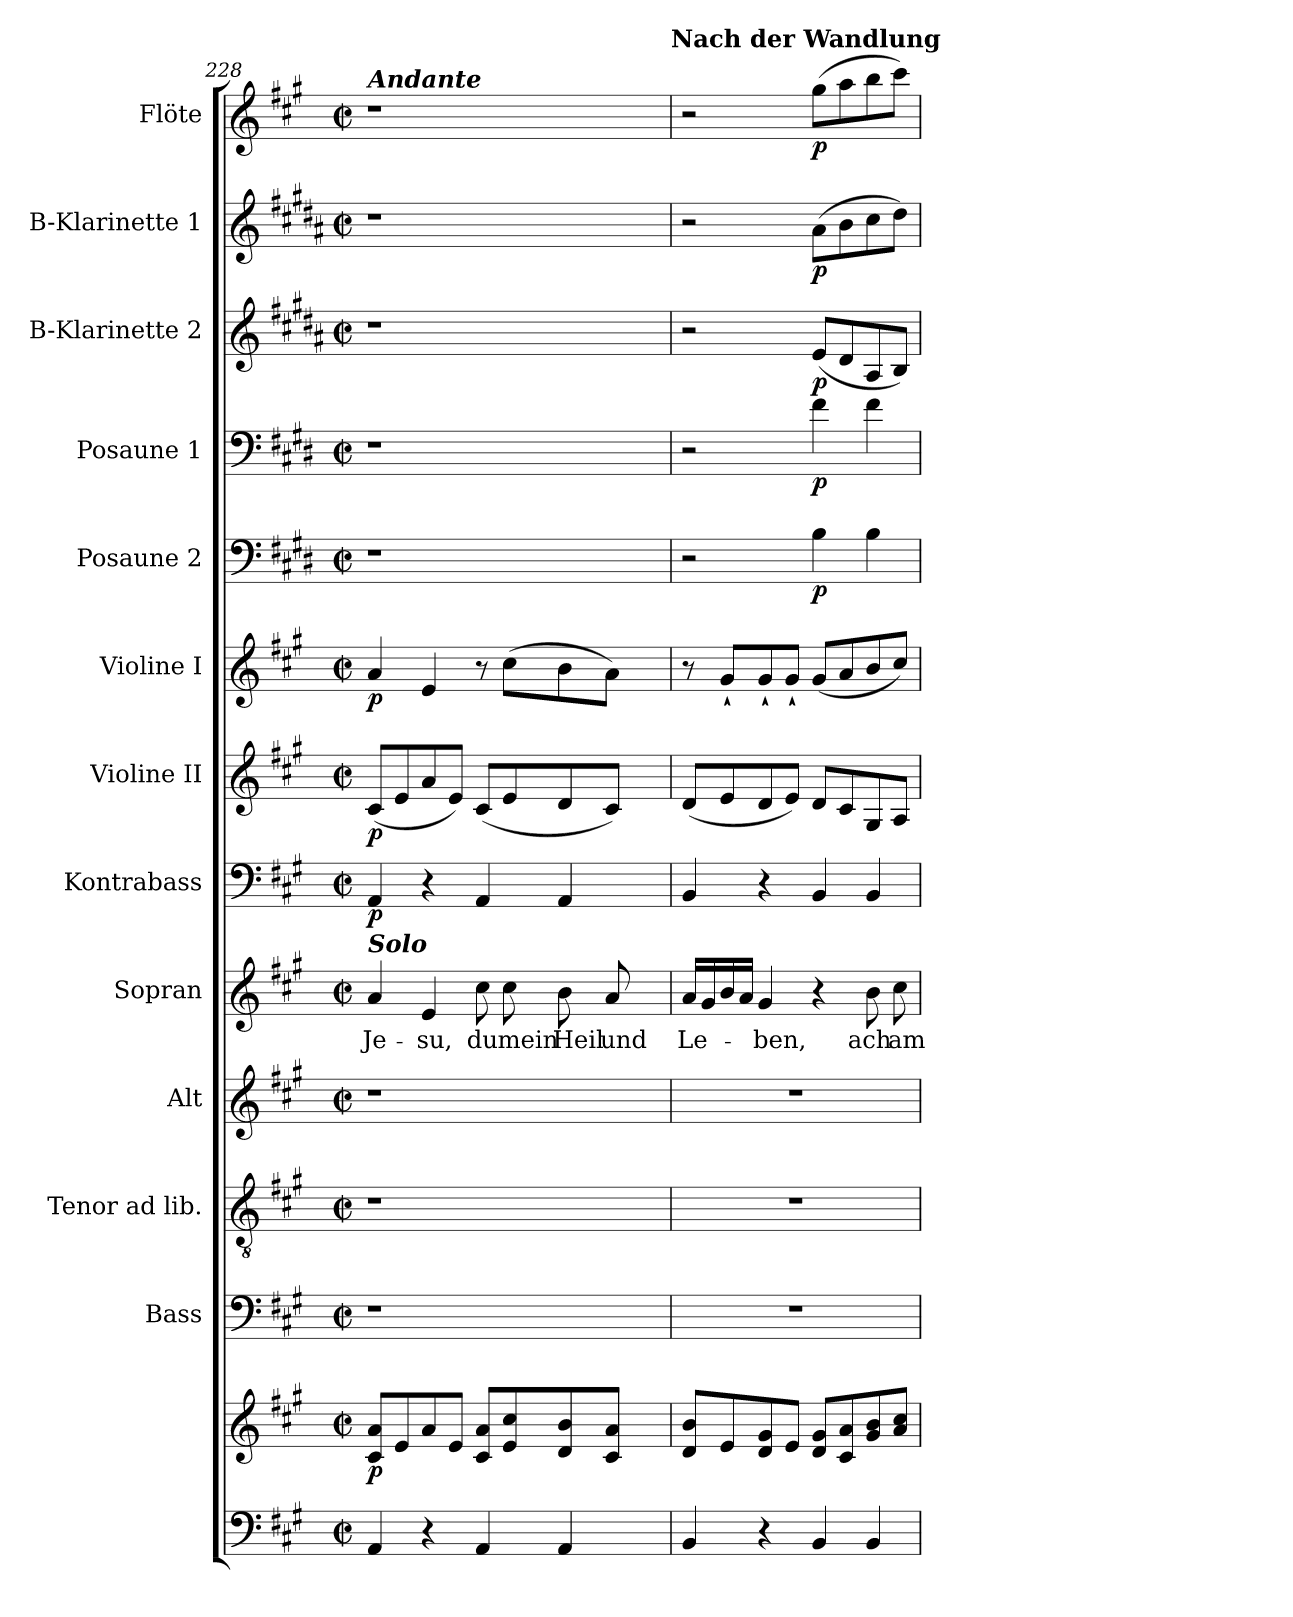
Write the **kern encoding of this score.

**kern	**kern	**dynam	**kern	**kern	**kern	**kern	**text	**kern	**dynam	**kern	**dynam	**kern	**dynam	**kern	**dynam	**kern	**dynam	**kern	**dynam	**kern	**dynam	**kern	**dynam
*part13	*part13	*part13	*part12	*part11	*part10	*part9	*part9	*part8	*part8	*part7	*part7	*part6	*part6	*part5	*part5	*part4	*part4	*part3	*part3	*part2	*part2	*part1	*part1
*staff14	*staff13	*staff13/14	*staff12	*staff11	*staff10	*staff9	*staff9	*staff8	*staff8	*staff7	*staff7	*staff6	*staff6	*staff5	*staff5	*staff4	*staff4	*staff3	*staff3	*staff2	*staff2	*staff1	*staff1
*	*	*	*I"Bass	*I"Tenor ad lib.	*I"Alt	*I"Sopran	*	*I"Kontrabass	*	*I"Violine II	*	*I"Violine I	*	*I"Posaune 2	*	*I"Posaune 1	*	*I"B-Klarinette 2	*	*I"B-Klarinette 1	*	*I"Flöte	*
*	*	*	*I'B.	*I'T.	*I'A.	*I'S.	*	*I'Kb.	*	*I'Vl. II	*	*I'Vl. I	*	*I'Pos 2	*	*I'Pos. 1	*	*I'B Kl. 2	*	*I'B Kl. 1	*	*I'Fl.	*
!!LO:PB:g=z
*clefF4	*clefG2	*	*clefF4	*clefGv2	*clefG2	*clefG2	*	*clefF4	*	*clefG2	*	*clefG2	*	*clefF4	*	*clefF4	*	*clefG2	*	*clefG2	*	*clefG2	*
*	*	*	*	*	*	*	*	*ITrd7c12	*	*	*	*	*	*ITrd4c7	*	*ITrd4c7	*	*ITrd1c2	*	*ITrd1c2	*	*	*
*k[f#c#g#]	*k[f#c#g#]	*	*k[f#c#g#]	*k[f#c#g#]	*k[f#c#g#]	*k[f#c#g#]	*	*k[f#c#g#]	*	*k[f#c#g#]	*	*k[f#c#g#]	*	*k[f#c#g#]	*	*k[f#c#g#]	*	*k[f#c#g#]	*	*k[f#c#g#]	*	*k[f#c#g#]	*
*A:	*A:	*	*A:	*A:	*A:	*A:	*	*A:	*	*A:	*	*A:	*	*A:	*	*A:	*	*A:	*	*A:	*	*A:	*
*M2/2	*M2/2	*	*M2/2	*M2/2	*M2/2	*M2/2	*	*M2/2	*	*M2/2	*	*M2/2	*	*M2/2	*	*M2/2	*	*M2/2	*	*M2/2	*	*M2/2	*
*met(c|)	*met(c|)	*	*met(c|)	*met(c|)	*met(c|)	*met(c|)	*	*met(c|)	*	*met(c|)	*	*met(c|)	*	*met(c|)	*	*met(c|)	*	*met(c|)	*	*met(c|)	*	*met(c|)	*
=228	=228	=228	=228	=228	=228	=228	=228	=228	=228	=228	=228	=228	=228	=228	=228	=228	=228	=228	=228	=228	=228	=228	=228
!	!	!	!	!	!	!	!	!	!	!	!	!	!	!	!	!	!	!	!	!	!	!LO:TX:a:Bi:t=Andante	!
!	!	!	!	!	!	!LO:TX:a:Bi:t=Solo	!	!	!	!	!	!	!	!	!	!	!	!	!	!	!	!	!
!	!	!LO:DY:b	!	!	!	!	!LO:LY:b	!	!LO:DY:b	!	!LO:DY:b	!	!LO:DY:b	!	!	!	!	!	!	!	!	!	!
4AA/	8c#/ 8a/L	p	1r	1r	1r	4a/	Je-	4AAA/	p	(<8c#/L	p	4a/	p	1r	.	1r	.	1r	.	1r	.	1r	.
.	8e/	.	.	.	.	.	.	.	.	8e/	.	.	.	.	.	.	.	.	.	.	.	.	.
!	!	!	!	!	!	!	!LO:LY:b	!	!	!	!	!	!	!	!	!	!	!	!	!	!	!	!
4r	8a/	.	.	.	.	4e/	-su,	4r	.	8a/	.	4e/	.	.	.	.	.	.	.	.	.	.	.
.	8e/J	.	.	.	.	.	.	.	.	8e/J)	.	.	.	.	.	.	.	.	.	.	.	.	.
!	!	!	!	!	!	!	!LO:LY:b	!	!	!	!	!	!	!	!	!	!	!	!	!	!	!	!
4AA/	8c#/ 8a/L	.	.	.	.	8cc#\	du	4AAA/	.	(<8c#/L	.	8r	.	.	.	.	.	.	.	.	.	.	.
!	!	!	!	!	!	!	!LO:LY:b	!	!	!	!	!	!	!	!	!	!	!	!	!	!	!	!
.	8e/ 8cc#/	.	.	.	.	8cc#\	mein	.	.	8e/	.	(>8cc#\L	.	.	.	.	.	.	.	.	.	.	.
!	!	!	!	!	!	!	!LO:LY:b	!	!	!	!	!	!	!	!	!	!	!	!	!	!	!	!
4AA/	8d/ 8b/	.	.	.	.	8b\	Heil	4AAA/	.	8d/	.	8b\	.	.	.	.	.	.	.	.	.	.	.
!	!	!	!	!	!	!	!LO:LY:b	!	!	!	!	!	!	!	!	!	!	!	!	!	!	!	!
.	8c#/ 8a/J	.	.	.	.	8a/	und	.	.	8c#/J)	.	8a\J)	.	.	.	.	.	.	.	.	.	.	.
8..ryy	8..ryy	.	8..ryy	8..ryy	8..ryy	8..ryy	.	8..ryy	.	8..ryy	.	8..ryy	.	8..ryy	.	8..ryy	.	8..ryy	.	8..ryy	.	8..ryy	.
!	!	!	!	!	!	!	!	!	!	!	!	!	!	!	!	!	!	!	!	!	!	!LO:TX:a:B:t=Nach der Wandlung	!
=229	=229	=229	=229	=229	=229	=229	=229	=229	=229	=229	=229	=229	=229	=229	=229	=229	=229	=229	=229	=229	=229	=229	=229
!	!	!	!	!	!	!	!LO:LY:b	!	!	!	!	!	!	!	!	!	!	!	!	!	!	!	!
4BB/	8d/ 8b/L	.	1r	1r	1r	16a/LL	Le-	4BBB/	.	(<8d/L	.	8r	.	2r	.	2r	.	2r	.	2r	.	2r	.
.	.	.	.	.	.	16g#/	.	.	.	.	.	.	.	.	.	.	.	.	.	.	.	.	.
.	8e/	.	.	.	.	16b/	.	.	.	8e/	.	8g#`</L	.	.	.	.	.	.	.	.	.	.	.
.	.	.	.	.	.	16a/JJ	.	.	.	.	.	.	.	.	.	.	.	.	.	.	.	.	.
!	!	!	!	!	!	!	!LO:LY:b	!	!	!	!	!	!	!	!	!	!	!	!	!	!	!	!
4r	8d/ 8g#/	.	.	.	.	4g#/	-ben,	4r	.	8d/	.	8g#`</	.	.	.	.	.	.	.	.	.	.	.
.	8e/J	.	.	.	.	.	.	.	.	8e/J)	.	8g#`</J	.	.	.	.	.	.	.	.	.	.	.
!	!	!	!	!	!	!	!	!	!	!	!	!	!	!	!LO:DY:b	!	!LO:DY:b	!	!LO:DY:b	!	!LO:DY:b	!	!LO:DY:b
4BB/	8d/ 8g#/L	.	.	.	.	4r	.	4BBB/	.	8d/L	.	(<8g#/L	.	4E\	p	4B\	p	(<8d/L	p	(>8g#\L	p	(>8gg#\L	p
.	8c#/ 8a/	.	.	.	.	.	.	.	.	8c#/	.	8a/	.	.	.	.	.	8c#/	.	8a\	.	8aa\	.
!	!	!	!	!	!	!	!LO:LY:b	!	!	!	!	!	!	!	!	!	!	!	!	!	!	!	!
4BB/	8g#/ 8b/	.	.	.	.	8b\	ach	4BBB/	.	8G#/	.	8b/	.	4E\	.	4B\	.	8G#/	.	8b\	.	8bb\	.
!	!	!	!	!	!	!	!LO:LY:b	!	!	!	!	!	!	!	!	!	!	!	!	!	!	!	!
.	8a/ 8cc#/J	.	.	.	.	8cc#\	am	.	.	8A/J	.	8cc#/J)	.	.	.	.	.	8A/J)	.	8cc#\J)	.	8ccc#\J)	.
=	=	=	=	=	=	=	=	=	=	=	=	=	=	=	=	=	=	=	=	=	=	=	=
*-	*-	*-	*-	*-	*-	*-	*-	*-	*-	*-	*-	*-	*-	*-	*-	*-	*-	*-	*-	*-	*-	*-	*-
